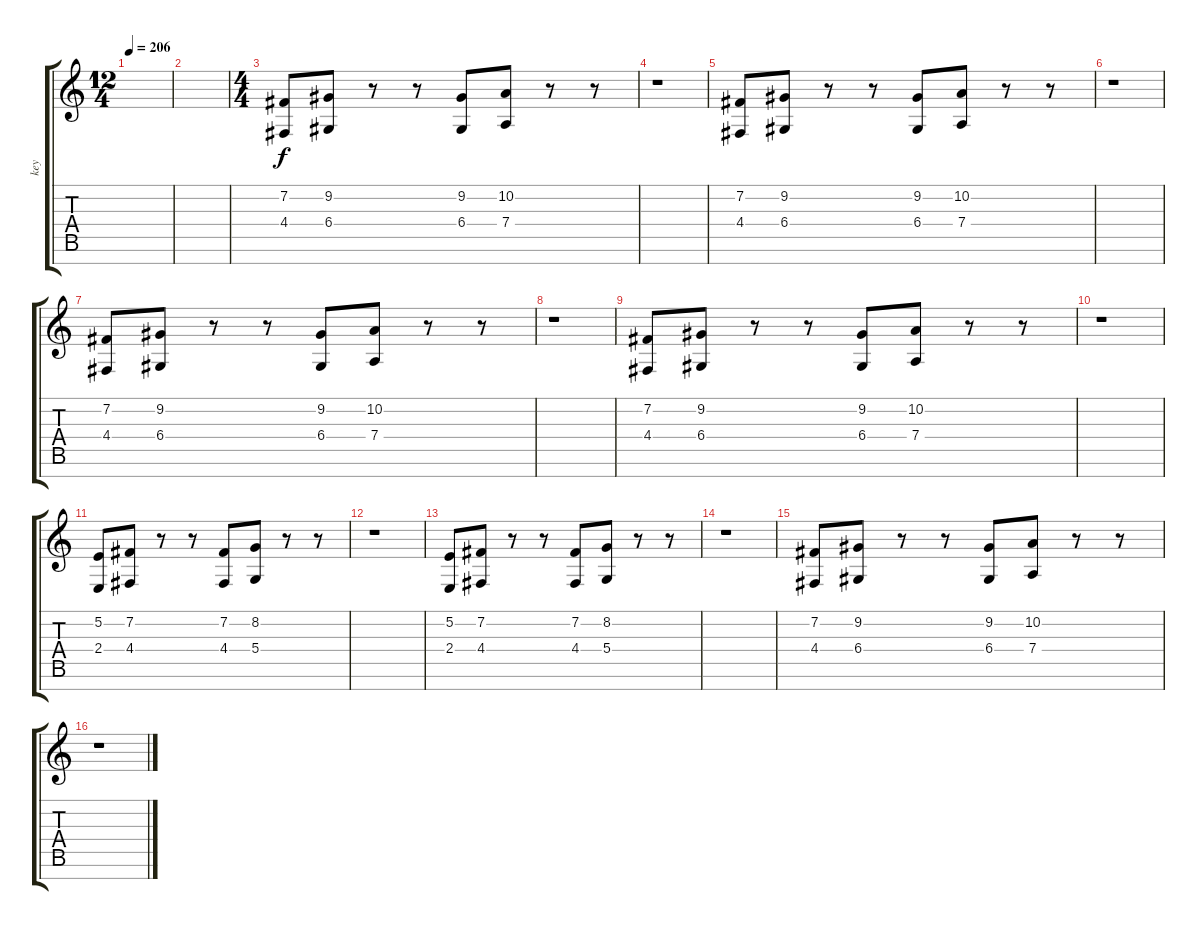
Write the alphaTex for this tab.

\track ("key" "key") {instrument lead2sawtooth}
\staff {score tabs}
\tuning (E4 B3 G3 D3 A2 E2 B1) {hide}
\ts (12 4)
\tempo 206
\clef g2
\ks c
|
|
\ts (4 4)
(7.2 4.4).8{volume 7 instrument stringensemble1} (9.2 6.4).8 r.8 r.8 (9.2 6.4).8 (10.2 7.4).8 r.8 r.8 |
r.1 |
(7.2 4.4).8{instrument stringensemble1} (9.2 6.4).8 r.8 r.8 (9.2 6.4).8 (10.2 7.4).8 r.8 r.8 |
r.1 |
(7.2 4.4).8{instrument stringensemble1} (9.2 6.4).8 r.8 r.8 (9.2 6.4).8 (10.2 7.4).8 r.8 r.8 |
r.1 |
(7.2 4.4).8{instrument stringensemble1} (9.2 6.4).8 r.8 r.8 (9.2 6.4).8 (10.2 7.4).8 r.8 r.8 |
r.1 |
(5.2 2.4).8{instrument stringensemble1} (7.2 4.4).8 r.8 r.8 (7.2 4.4).8 (8.2 5.4).8 r.8 r.8 |
r.1 |
(5.2 2.4).8{instrument stringensemble1} (7.2 4.4).8 r.8 r.8 (7.2 4.4).8 (8.2 5.4).8 r.8 r.8 |
r.1 |
(7.2 4.4).8{instrument stringensemble1} (9.2 6.4).8 r.8 r.8 (9.2 6.4).8 (10.2 7.4).8 r.8 r.8 |
r.1
